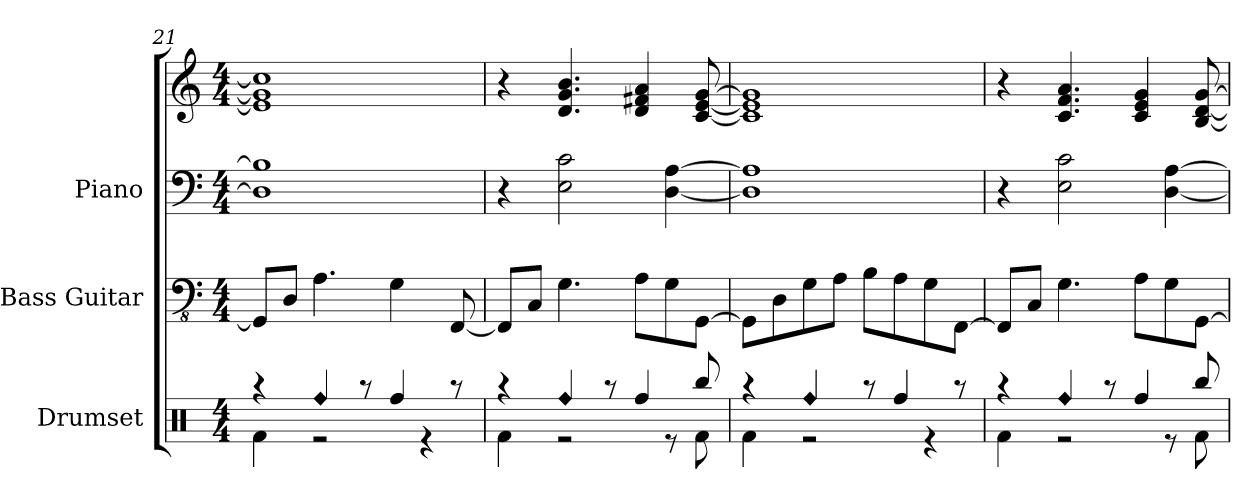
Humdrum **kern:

**kern	**kern	**kern	**kern
*part3	*part2	*part1	*part1
*staff4	*staff3	*staff2	*staff1
*I"Drumset	*I"Bass Guitar	*I"Piano	*
*I'Drs.	*I'B. Guit.	*I'Pno.	*
*clefX	*clefFv4	*clefF4	*clefG2
*k[]	*k[]	*k[]	*k[]
*M4/4	*M4/4	*M4/4	*M4/4
=21	=21	=21	=21
*^	*	*	*
4r	4Rf\	8GGG/L]	1D] 1B]	1e] 1g] 1cc]
.	.	8DD/J	.	.
!LO:N:head=diamond	!	!	!	!
4Rff/	2r	4.AA\	.	.
8r	.	.	.	.
4Rff/	.	4GG\	.	.
.	4r	.	.	.
8r	.	[8FFF/	.	.
!!LO:LB:g=z
=22	=22	=22	=22	=22
4r	4Rf\	8FFF/L]	4r	4r
.	.	8CC/J	.	.
!LO:N:head=diamond	!	!	!	!
4Rff/	2r	4.GG\	2E\ 2c\	4.d/ 4.g/ 4.b/
8r	.	.	.	.
4Rff/	.	8AA\L	.	4d/ 4f#X/ 4a/
.	8r	8GG\	[4D\ [4A\	.
8Rbb/	8Rf\	[8GGG\J	.	[8c/ [8e/ [8g/
=23	=23	=23	=23	=23
4r	4Rf\	8GGG\L]	1D] 1A]	1c] 1e] 1g]
.	.	8DD\	.	.
!LO:N:head=diamond	!	!	!	!
4Rff/	2r	8GG\	.	.
.	.	8AA\J	.	.
8r	.	8BB\L	.	.
4Rff/	.	8AA\	.	.
.	4r	8GG\	.	.
8r	.	[8FFF\J	.	.
=24	=24	=24	=24	=24
4r	4Rf\	8FFF/L]	4r	4r
.	.	8CC/J	.	.
!LO:N:head=diamond	!	!	!	!
4Rff/	2r	4.GG\	2E\ 2c\	4.c/ 4.f/ 4.a/
8r	.	.	.	.
4Rff/	.	8AA\L	.	4c/ 4e/ 4g/
.	8r	8GG\	[4D\ [4A\	.
8Rbb/	8Rf\	[8GGG\J	.	[8B/ [8d/ [8g/
*v	*v	*	*	*
=	=	=	=
*-	*-	*-	*-
